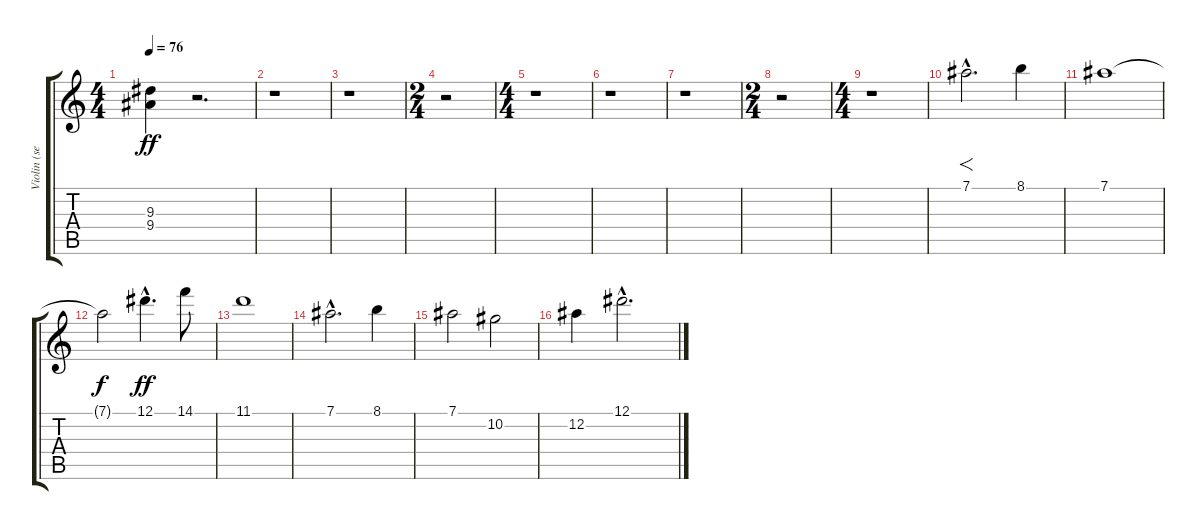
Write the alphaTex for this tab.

\track ("Violin (section)" "Violin (se") {instrument stringensemble1}
\staff {score tabs}
\tuning (Eb5 Bb4 Gb4 Db4 Ab3 Eb3) {hide}
\ts (4 4)
\tempo 76
\clef g2
\ks c
(9.3 9.4).4{dy ff instrument stringensemble1} r.2{d} |
r.1 |
r.1 |
\ts (2 4)
r.2 |
\ts (4 4)
r.1 |
r.1 |
r.1 |
\ts (2 4)
r.2 |
\ts (4 4)
r.1 |
7.1{hac}.2{f d instrument stringensemble1} 8.1.4 |
7.1.1 |
7.1{t}.2{dy f} 12.1{hac}.4{d dy ff} 14.1.8 |
11.1.1 |
7.1{hac}.2{d} 8.1.4 |
7.1.2 10.2.2 |
12.2.4 12.1{hac}.2{d}
